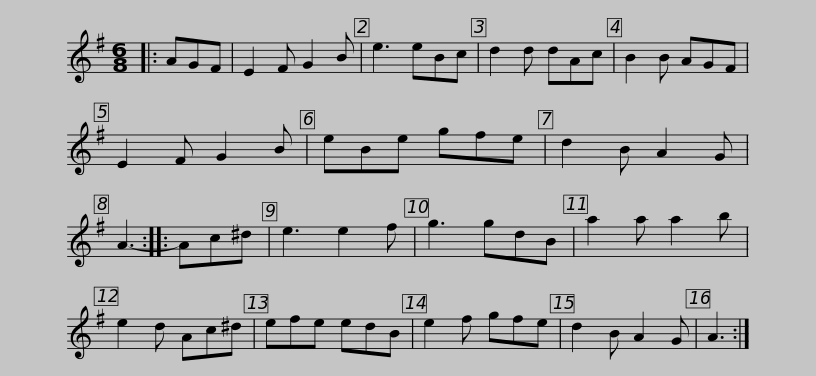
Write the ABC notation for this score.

X:1
L:1/8
M:6/8
I:linebreak $
K:Emin
V:1 treble
V:1
|: AGF | E2 F G2 B | e3 eBc | d2 d dAc | B2 B AGF | %5
 E2 F G2 B | eBe gfe | d2 B A2 G | A3- ::$ Ac^d | %10
 e3 e2 f | g3 gdB | a2 a a2 b | e2 d Ac^d | efe edB | %15
 e2 f gfe | d2 B A2 G | A3 :| %18
